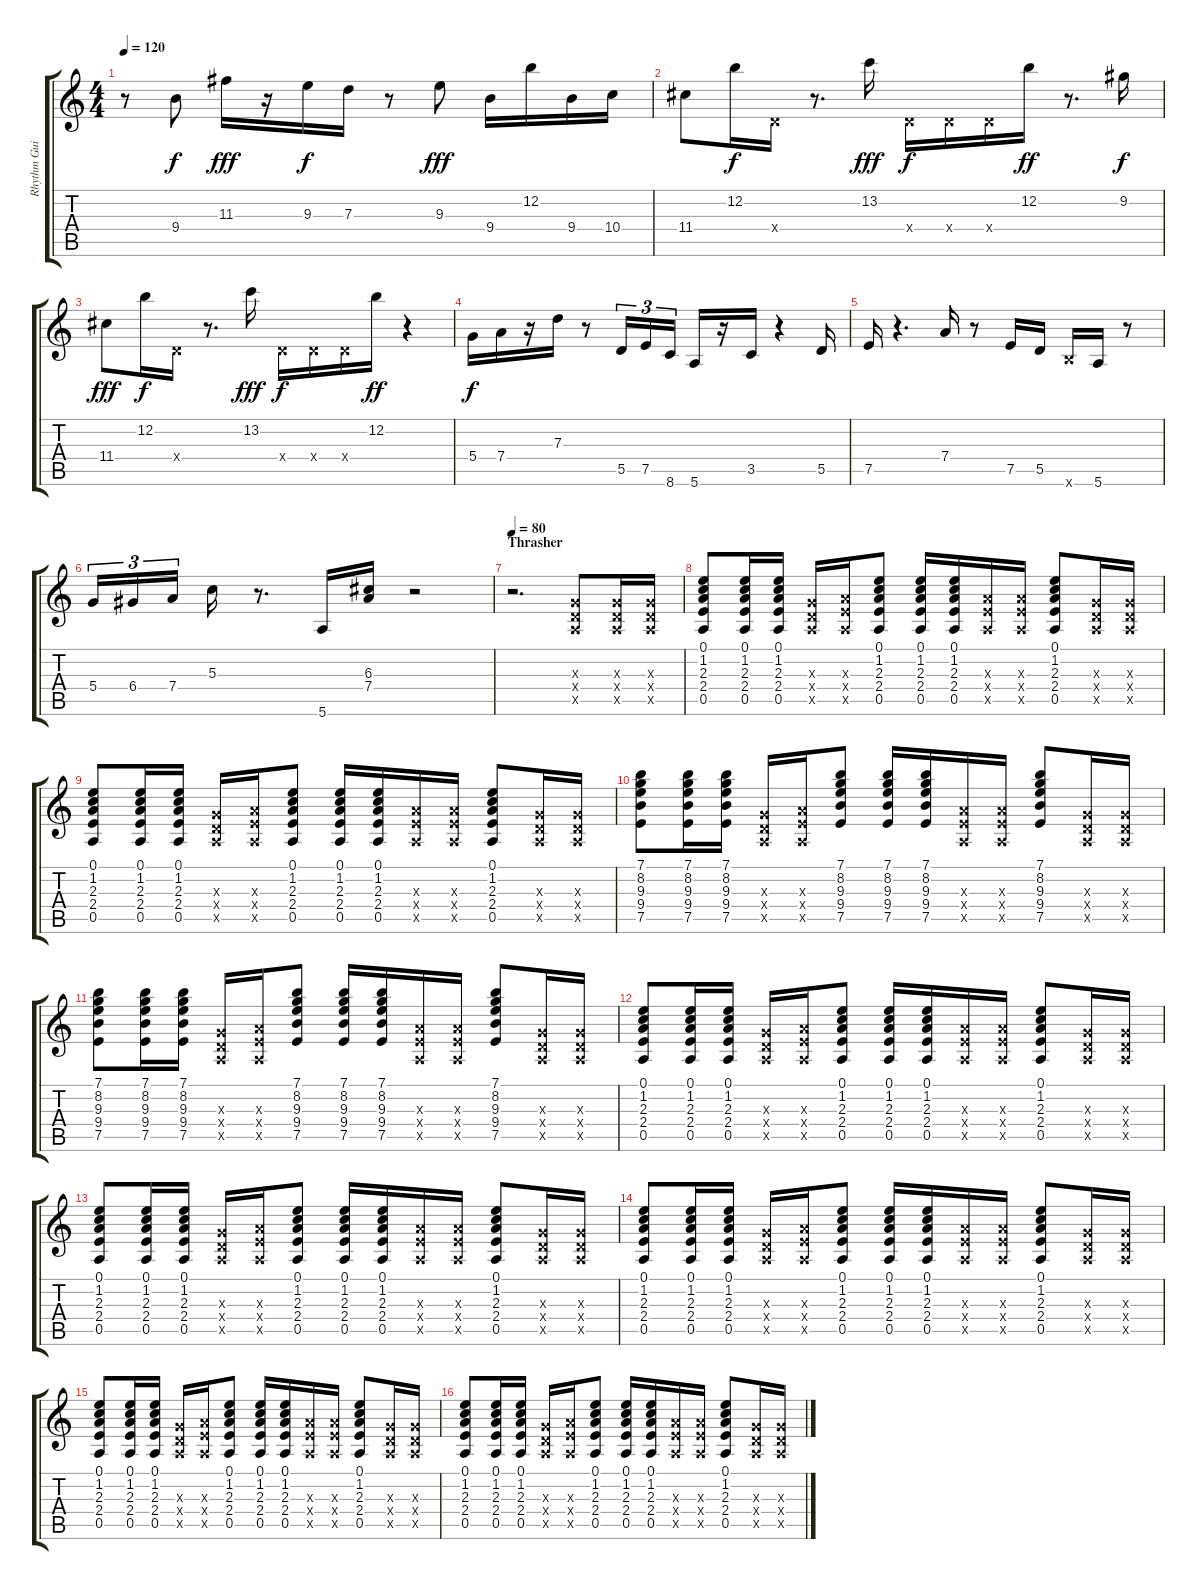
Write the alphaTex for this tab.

\track ("Rhythm Guitarz" "Rhythm Gui") {instrument electricguitarmuted}
\staff {score tabs}
\tuning (E4 B3 G3 D3 A2 E2) {hide}
\ts (4 4)
\tempo 120
\clef g2
\ks c
r.8{dy fff instrument electricguitarclean} 9.4.8{dy f} 11.3.16{dy fff} r.16 9.3.16{dy f} 7.3.16 r.8 9.3.8{dy fff} 9.4.16 12.2.16 9.4.16 10.4.16 |
11.4.8{instrument electricguitarclean} 12.2.16{dy f} 0.4{x}.16 r.8{d} 13.2.16{dy fff} 0.4{x}.16{dy f} 0.4{x}.16 0.4{x}.16 12.2.16{dy ff} r.8{d} 9.2.16{dy f} |
11.4.8{dy fff instrument electricguitarclean} 12.2.16{dy f} 0.4{x}.16 r.8{d} 13.2.16{dy fff} 0.4{x}.16{dy f} 0.4{x}.16 0.4{x}.16 12.2.16{dy ff} r.4 |
5.4.16{dy f volume 16 instrument overdrivenguitar} 7.4.16 r.16 7.3.16 r.8 5.5.16{tu (3 2)} 7.5.16{tu (3 2)} 8.6.16{tu (3 2)} 5.6.16 r.16 3.5.16 r.4 5.5.16 |
7.5.16{volume 16 instrument overdrivenguitar} r.4{d} 7.4.16 r.8 7.5.16 5.5.16 7.6{x}.16 5.6.16 r.8 |
5.4.16{tu (3 2) volume 16 instrument overdrivenguitar} 6.4.16{tu (3 2)} 7.4.16{tu (3 2)} 5.3.16 r.8{d} 5.6.16 (6.3 7.4).16 r.2 |
\section ("" "Thrasher")
\tempo 80
r.2{d} (0.3{x} 0.4{x} 0.5{x}).8{instrument acousticguitarnylon} (0.3{x} 0.4{x} 0.5{x}).16 (0.3{x} 0.4{x} 0.5{x}).16 |
(0.1 1.2 2.3 2.4 0.5).8 (0.1 1.2 2.3 2.4 0.5).16 (0.1 1.2 2.3 2.4 0.5).16 (0.3{x} 0.4{x} 0.5{x}).16 (2.3{x} 2.4{x} 0.5{x}).16 (0.1 1.2 2.3 2.4 0.5).8 (0.1 1.2 2.3 2.4 0.5).16 (0.1 1.2 2.3 2.4 0.5).16 (2.3{x} 2.4{x} 0.5{x}).16 (2.3{x} 2.4{x} 0.5{x}).16 (0.1 1.2 2.3 2.4 0.5).8 (0.3{x} 0.4{x} 0.5{x}).16 (0.3{x} 0.4{x} 0.5{x}).16 |
(0.1 1.2 2.3 2.4 0.5).8 (0.1 1.2 2.3 2.4 0.5).16 (0.1 1.2 2.3 2.4 0.5).16 (0.3{x} 0.4{x} 0.5{x}).16 (2.3{x} 2.4{x} 0.5{x}).16 (0.1 1.2 2.3 2.4 0.5).8 (0.1 1.2 2.3 2.4 0.5).16 (0.1 1.2 2.3 2.4 0.5).16 (2.3{x} 2.4{x} 0.5{x}).16 (2.3{x} 2.4{x} 0.5{x}).16 (0.1 1.2 2.3 2.4 0.5).8 (0.3{x} 0.4{x} 0.5{x}).16 (0.3{x} 0.4{x} 0.5{x}).16 |
(7.1 8.2 9.3 9.4 7.5).8 (7.1 8.2 9.3 9.4 7.5).16 (7.1 8.2 9.3 9.4 7.5).16 (0.3{x} 0.4{x} 0.5{x}).16 (2.3{x} 2.4{x} 0.5{x}).16 (7.1 8.2 9.3 9.4 7.5).8 (7.1 8.2 9.3 9.4 7.5).16 (7.1 8.2 9.3 9.4 7.5).16 (2.3{x} 2.4{x} 0.5{x}).16 (2.3{x} 2.4{x} 0.5{x}).16 (7.1 8.2 9.3 9.4 7.5).8 (0.3{x} 0.4{x} 0.5{x}).16 (0.3{x} 0.4{x} 0.5{x}).16 |
(7.1 8.2 9.3 9.4 7.5).8 (7.1 8.2 9.3 9.4 7.5).16 (7.1 8.2 9.3 9.4 7.5).16 (0.3{x} 0.4{x} 0.5{x}).16 (2.3{x} 2.4{x} 0.5{x}).16 (7.1 8.2 9.3 9.4 7.5).8 (7.1 8.2 9.3 9.4 7.5).16 (7.1 8.2 9.3 9.4 7.5).16 (2.3{x} 2.4{x} 0.5{x}).16 (2.3{x} 2.4{x} 0.5{x}).16 (7.1 8.2 9.3 9.4 7.5).8 (0.3{x} 0.4{x} 0.5{x}).16 (0.3{x} 0.4{x} 0.5{x}).16 |
(0.1 1.2 2.3 2.4 0.5).8 (0.1 1.2 2.3 2.4 0.5).16 (0.1 1.2 2.3 2.4 0.5).16 (0.3{x} 0.4{x} 0.5{x}).16 (2.3{x} 2.4{x} 0.5{x}).16 (0.1 1.2 2.3 2.4 0.5).8 (0.1 1.2 2.3 2.4 0.5).16 (0.1 1.2 2.3 2.4 0.5).16 (2.3{x} 2.4{x} 0.5{x}).16 (2.3{x} 2.4{x} 0.5{x}).16 (0.1 1.2 2.3 2.4 0.5).8 (0.3{x} 0.4{x} 0.5{x}).16 (0.3{x} 0.4{x} 0.5{x}).16 |
(0.1 1.2 2.3 2.4 0.5).8 (0.1 1.2 2.3 2.4 0.5).16 (0.1 1.2 2.3 2.4 0.5).16 (0.3{x} 0.4{x} 0.5{x}).16 (2.3{x} 2.4{x} 0.5{x}).16 (0.1 1.2 2.3 2.4 0.5).8 (0.1 1.2 2.3 2.4 0.5).16 (0.1 1.2 2.3 2.4 0.5).16 (2.3{x} 2.4{x} 0.5{x}).16 (2.3{x} 2.4{x} 0.5{x}).16 (0.1 1.2 2.3 2.4 0.5).8 (0.3{x} 0.4{x} 0.5{x}).16 (0.3{x} 0.4{x} 0.5{x}).16 |
(0.1 1.2 2.3 2.4 0.5).8 (0.1 1.2 2.3 2.4 0.5).16 (0.1 1.2 2.3 2.4 0.5).16 (0.3{x} 0.4{x} 0.5{x}).16 (2.3{x} 2.4{x} 0.5{x}).16 (0.1 1.2 2.3 2.4 0.5).8 (0.1 1.2 2.3 2.4 0.5).16 (0.1 1.2 2.3 2.4 0.5).16 (2.3{x} 2.4{x} 0.5{x}).16 (2.3{x} 2.4{x} 0.5{x}).16 (0.1 1.2 2.3 2.4 0.5).8 (0.3{x} 0.4{x} 0.5{x}).16 (0.3{x} 0.4{x} 0.5{x}).16 |
(0.1 1.2 2.3 2.4 0.5).8 (0.1 1.2 2.3 2.4 0.5).16 (0.1 1.2 2.3 2.4 0.5).16 (0.3{x} 0.4{x} 0.5{x}).16 (2.3{x} 2.4{x} 0.5{x}).16 (0.1 1.2 2.3 2.4 0.5).8 (0.1 1.2 2.3 2.4 0.5).16 (0.1 1.2 2.3 2.4 0.5).16 (2.3{x} 2.4{x} 0.5{x}).16 (2.3{x} 2.4{x} 0.5{x}).16 (0.1 1.2 2.3 2.4 0.5).8 (0.3{x} 0.4{x} 0.5{x}).16 (0.3{x} 0.4{x} 0.5{x}).16 |
(0.1 1.2 2.3 2.4 0.5).8 (0.1 1.2 2.3 2.4 0.5).16 (0.1 1.2 2.3 2.4 0.5).16 (0.3{x} 0.4{x} 0.5{x}).16 (2.3{x} 2.4{x} 0.5{x}).16 (0.1 1.2 2.3 2.4 0.5).8 (0.1 1.2 2.3 2.4 0.5).16 (0.1 1.2 2.3 2.4 0.5).16 (2.3{x} 2.4{x} 0.5{x}).16 (2.3{x} 2.4{x} 0.5{x}).16 (0.1 1.2 2.3 2.4 0.5).8 (0.3{x} 0.4{x} 0.5{x}).16 (0.3{x} 0.4{x} 0.5{x}).16
